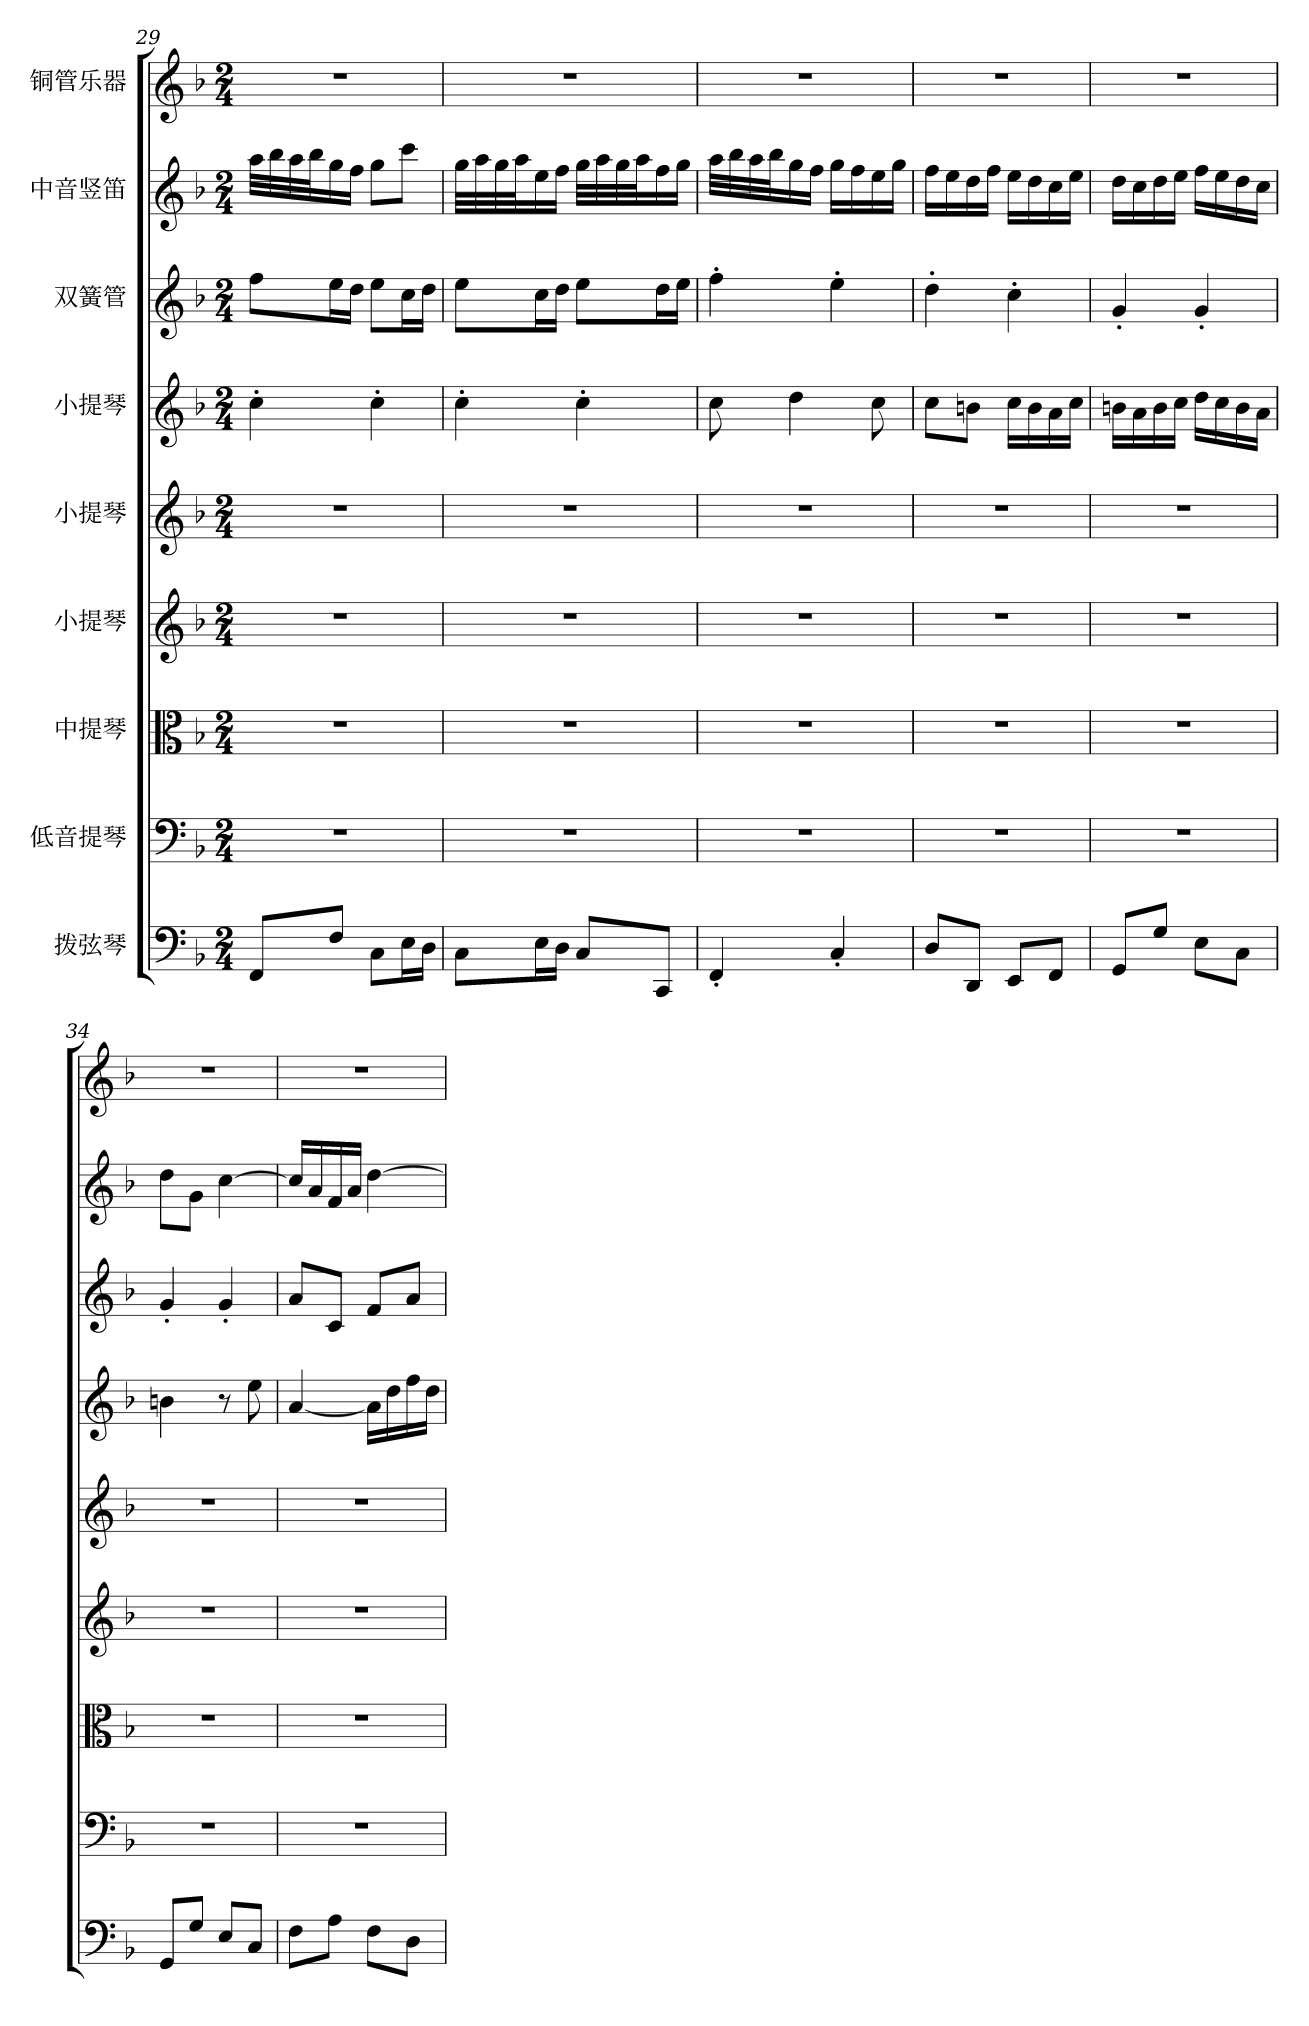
**kern	**kern	**kern	**kern	**kern	**kern	**kern	**kern	**kern
*part9	*part8	*part7	*part6	*part5	*part4	*part3	*part2	*part1
*staff9	*staff8	*staff7	*staff6	*staff5	*staff4	*staff3	*staff2	*staff1
*I"拨弦琴	*I"低音提琴	*I"中提琴	*I"小提琴	*I"小提琴	*I"小提琴	*I"双簧管	*I"中音竖笛	*I"铜管乐器
*clefF4	*clefF4	*clefC3	*clefG2	*clefG2	*clefG2	*clefG2	*clefG2	*clefG2
*	*ITrd7c12	*	*	*	*	*	*	*
*k[b-]	*k[b-]	*k[b-]	*k[b-]	*k[b-]	*k[b-]	*k[b-]	*k[b-]	*k[b-]
*M2/4	*M2/4	*M2/4	*M2/4	*M2/4	*M2/4	*M2/4	*M2/4	*M2/4
=29	=29	=29	=29	=29	=29	=29	=29	=29
8FF/L	2r	2r	2r	2r	4cc'\	8ff\L	32aa\LLL	2r
.	.	.	.	.	.	.	32bb-\	.
.	.	.	.	.	.	.	32aa\	.
.	.	.	.	.	.	.	32bb-\J	.
8F/J	.	.	.	.	.	16ee\L	16gg\	.
.	.	.	.	.	.	16dd\JJ	16ff\JJ	.
8C\L	.	.	.	.	4cc'\	8ee\L	8gg\L	.
16E\L	.	.	.	.	.	16cc\L	8ccc\J	.
16D\JJ	.	.	.	.	.	16dd\JJ	.	.
=30	=30	=30	=30	=30	=30	=30	=30	=30
8C\L	2r	2r	2r	2r	4cc'\	8ee\L	32gg\LLL	2r
.	.	.	.	.	.	.	32aa\	.
.	.	.	.	.	.	.	32gg\	.
.	.	.	.	.	.	.	32aa\J	.
16E\L	.	.	.	.	.	16cc\L	16ee\	.
16D\JJ	.	.	.	.	.	16dd\JJ	16ff\JJ	.
8C/L	.	.	.	.	4cc'\	8ee\L	32gg\LLL	.
.	.	.	.	.	.	.	32aa\	.
.	.	.	.	.	.	.	32gg\	.
.	.	.	.	.	.	.	32aa\J	.
8CC/J	.	.	.	.	.	16dd\L	16ff\	.
.	.	.	.	.	.	16ee\JJ	16gg\JJ	.
!!LO:PB:g=z
=31	=31	=31	=31	=31	=31	=31	=31	=31
4FF'/	2r	2r	2r	2r	8cc\	4ff'\	32aa\LLL	2r
.	.	.	.	.	.	.	32bb-\	.
.	.	.	.	.	.	.	32aa\	.
.	.	.	.	.	.	.	32bb-\J	.
.	.	.	.	.	4dd\	.	16gg\	.
.	.	.	.	.	.	.	16ff\JJ	.
4C'/	.	.	.	.	.	4ee'\	16gg\LL	.
.	.	.	.	.	.	.	16ff\	.
.	.	.	.	.	8cc\	.	16ee\	.
.	.	.	.	.	.	.	16gg\JJ	.
=32	=32	=32	=32	=32	=32	=32	=32	=32
8D/L	2r	2r	2r	2r	8cc\L	4dd'\	16ff\LL	2r
.	.	.	.	.	.	.	16ee\	.
8DD/J	.	.	.	.	8bn\J	.	16dd\	.
.	.	.	.	.	.	.	16ff\JJ	.
8EE/L	.	.	.	.	16cc\LL	4cc'\	16ee\LL	.
.	.	.	.	.	16b\	.	16dd\	.
8FF/J	.	.	.	.	16a\	.	16cc\	.
.	.	.	.	.	16cc\JJ	.	16ee\JJ	.
=33	=33	=33	=33	=33	=33	=33	=33	=33
8GG/L	2r	2r	2r	2r	16bn\LL	4g'/	16dd\LL	2r
.	.	.	.	.	16a\	.	16cc\	.
8G/J	.	.	.	.	16b\	.	16dd\	.
.	.	.	.	.	16cc\JJ	.	16ee\JJ	.
8E\L	.	.	.	.	16dd\LL	4g'/	16ff\LL	.
.	.	.	.	.	16cc\	.	16ee\	.
8C\J	.	.	.	.	16b\	.	16dd\	.
.	.	.	.	.	16a\JJ	.	16cc\JJ	.
=34	=34	=34	=34	=34	=34	=34	=34	=34
8GG/L	2r	2r	2r	2r	4bn\	4g'/	8dd\L	2r
8G/J	.	.	.	.	.	.	8g\J	.
8E/L	.	.	.	.	8r	4g'/	[4cc\	.
8C/J	.	.	.	.	8ee\	.	.	.
=35	=35	=35	=35	=35	=35	=35	=35	=35
8F\L	2r	2r	2r	2r	[4a/	8a/L	16cc/LL]	2r
.	.	.	.	.	.	.	16a/	.
8A\J	.	.	.	.	.	8c/J	16f/	.
.	.	.	.	.	.	.	16a/JJ	.
8F\L	.	.	.	.	16a\LL]	8f/L	[4dd\	.
.	.	.	.	.	16dd\	.	.	.
8D\J	.	.	.	.	16ff\	8a/J	.	.
.	.	.	.	.	16dd\JJ	.	.	.
=	=	=	=	=	=	=	=	=
*-	*-	*-	*-	*-	*-	*-	*-	*-
